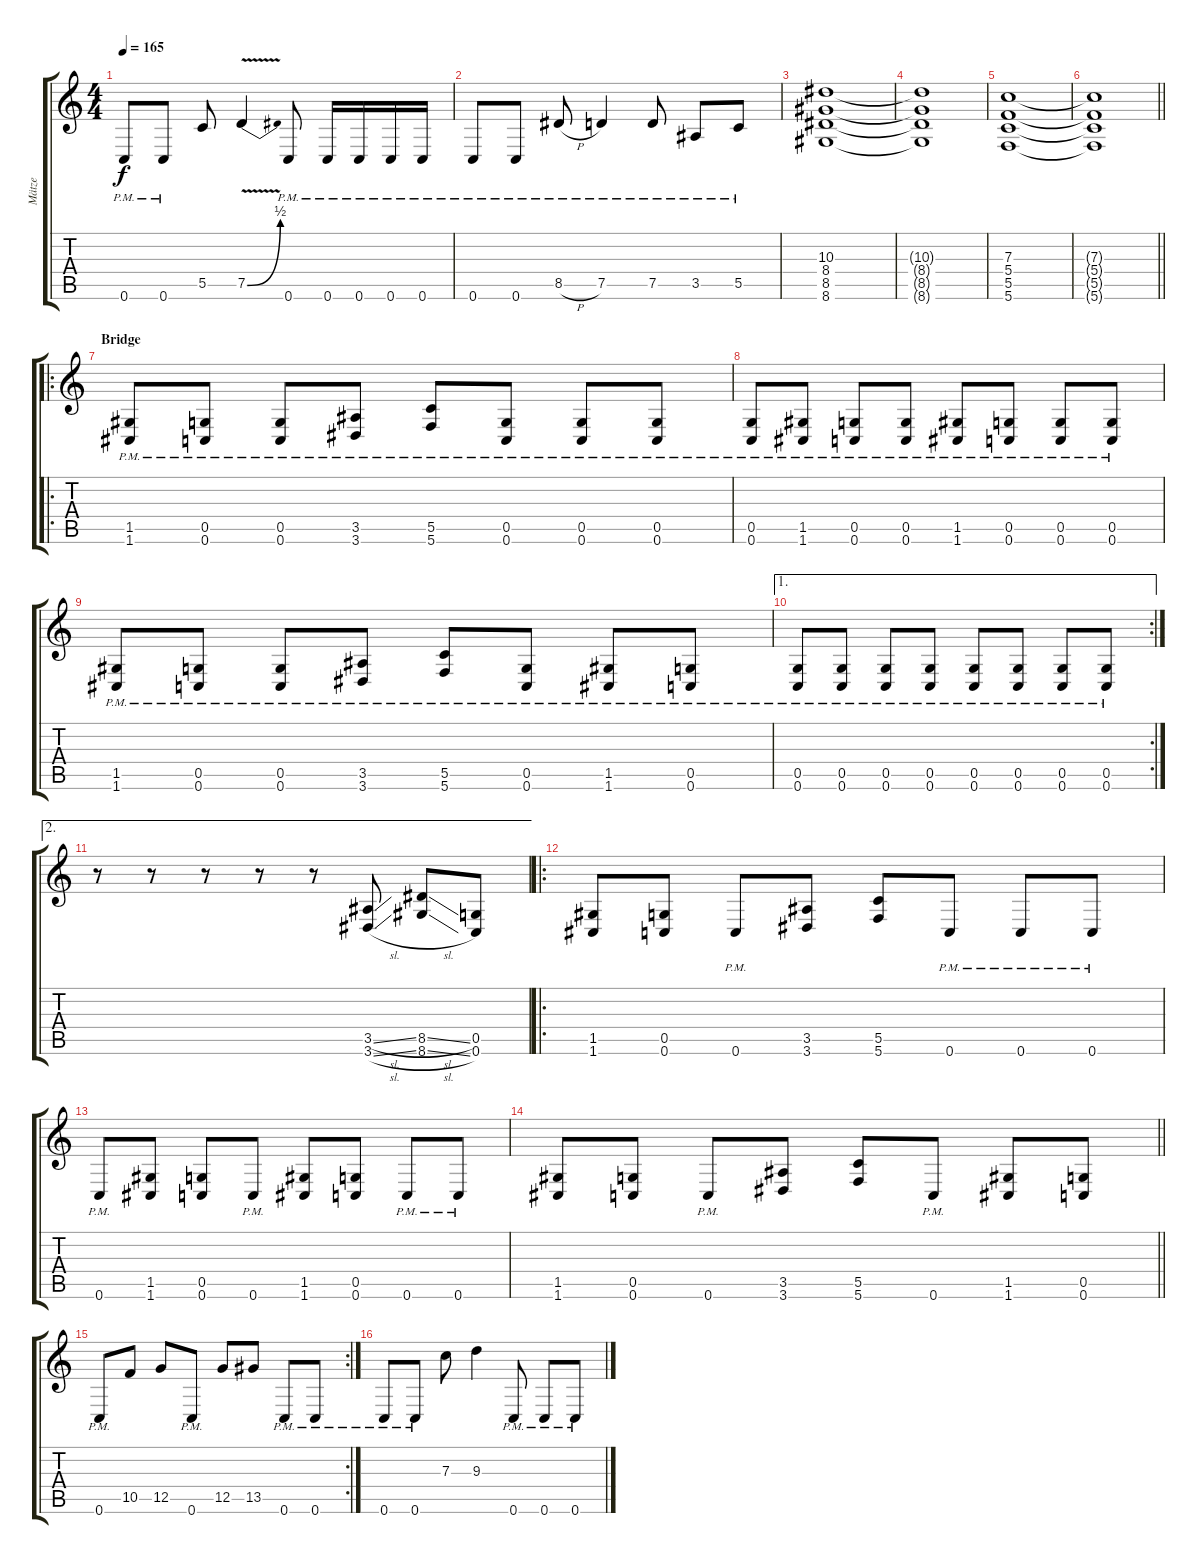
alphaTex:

\track ("Mätze" "Mätze") {instrument distortionguitar}
\staff {score tabs}
\tuning (D4 A3 F3 C3 G2 C2) {hide}
\ts (4 4)
\tempo 165
\clef g2
\ks c
0.6{pm}.8{dy f} 0.6{pm}.8 5.5.8 7.5{be (bend 0 0 60 2) v}.4 0.6{pm}.8 0.6{pm}.16 0.6{pm}.16 0.6{pm}.16 0.6{pm}.16 |
0.6{pm}.8 0.6{pm}.8 8.5{h pm}.8 7.5{pm}.4 7.5{pm}.8 3.5{pm}.8 5.5{pm}.8 |
(10.3 8.4 8.5 8.6).1{volume 12} |
(10.3{t} 8.4{t} 8.5{t} 8.6{t}).1 |
(7.3 5.4 5.5 5.6).1 |
\barLineRight lightlight
(7.3{t} 5.4{t} 5.5{t} 5.6{t}).1 |
\ro
\section ("" "Bridge")
(1.5{pm} 1.6{pm}).8{volume 16} (0.5{pm} 0.6{pm}).8 (0.5{pm} 0.6{pm}).8 (3.5{pm} 3.6{pm}).8 (5.5{pm} 5.6{pm}).8 (0.5{pm} 0.6{pm}).8 (0.5{pm} 0.6{pm}).8 (0.5{pm} 0.6{pm}).8 |
(0.5{pm} 0.6{pm}).8 (1.5{pm} 1.6{pm}).8 (0.5{pm} 0.6{pm}).8 (0.5{pm} 0.6{pm}).8 (1.5{pm} 1.6{pm}).8 (0.5{pm} 0.6{pm}).8 (0.5{pm} 0.6{pm}).8 (0.5{pm} 0.6{pm}).8 |
(1.5{pm} 1.6{pm}).8 (0.5{pm} 0.6{pm}).8 (0.5{pm} 0.6{pm}).8 (3.5{pm} 3.6{pm}).8 (5.5{pm} 5.6{pm}).8 (0.5{pm} 0.6{pm}).8 (1.5{pm} 1.6{pm}).8 (0.5{pm} 0.6{pm}).8 |
\ae 1
\rc 2
(0.5{pm} 0.6{pm}).8 (0.5{pm} 0.6{pm}).8 (0.5{pm} 0.6{pm}).8 (0.5{pm} 0.6{pm}).8 (0.5{pm} 0.6{pm}).8 (0.5{pm} 0.6{pm}).8 (0.5{pm} 0.6{pm}).8 (0.5{pm} 0.6{pm}).8 |
\ae 2
r.8 r.8 r.8 r.8 r.8 (3.5{sl} 3.6{sl}).8 (8.5{sl} 8.6{sl}).8 (0.5 0.6).8 |
\ro
(1.5 1.6).8 (0.5 0.6).8 0.6{pm}.8 (3.5 3.6).8 (5.5 5.6).8 0.6{pm}.8 0.6{pm}.8 0.6{pm}.8 |
0.6{pm}.8 (1.5 1.6).8 (0.5 0.6).8 0.6{pm}.8 (1.5 1.6).8 (0.5 0.6).8 0.6{pm}.8 0.6{pm}.8 |
\barLineRight lightlight
(1.5 1.6).8 (0.5 0.6).8 0.6{pm}.8 (3.5 3.6).8 (5.5 5.6).8 0.6{pm}.8 (1.5 1.6).8 (0.5 0.6).8 |
\rc 2
0.6{pm}.8 10.5.8 12.5.8 0.6{pm}.8 12.5.8 13.5.8 0.6{pm}.8 0.6{pm}.8 |
0.6{pm}.8 0.6{pm}.8 7.3.8 9.3.4 0.6{pm}.8 0.6{pm}.8 0.6{pm}.8
